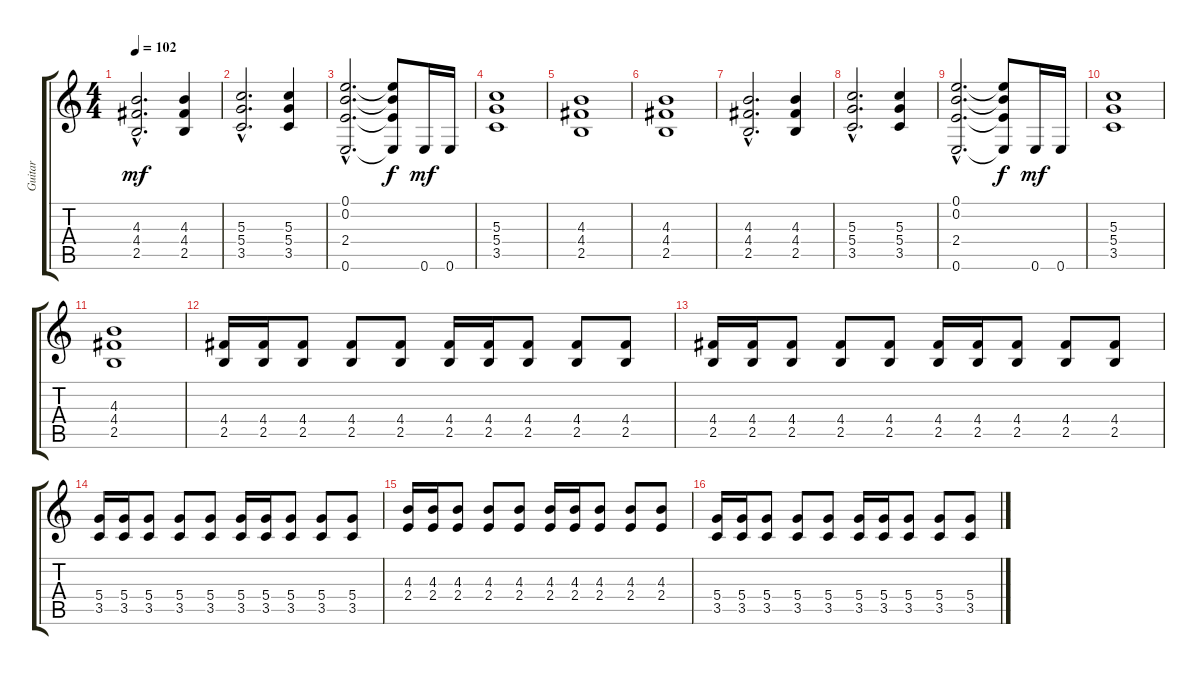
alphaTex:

\track ("Guitar" "Guitar") {instrument distortionguitar}
\staff {score tabs}
\tuning (E4 B3 G3 D3 A2 E2) {hide}
\ts (4 4)
\tempo 102
\clef g2
\ks c
(4.3{hac} 4.4{hac} 2.5{hac}).2{d dy mf} (4.3 4.4 2.5).4 |
(5.3{hac} 5.4{hac} 3.5{hac}).2{d} (5.3 5.4 3.5).4 |
(0.1{hac} 0.2{hac} 2.4{hac} 0.6{hac}).2{d} (0.1{t} 0.2{t} 2.4{t} 0.6{t}).8{dy f} 0.6.16{dy mf} 0.6.16 |
(5.3 5.4 3.5).1 |
(4.3 4.4 2.5).1 |
(4.3 4.4 2.5).1 |
(4.3{hac} 4.4{hac} 2.5{hac}).2{d} (4.3 4.4 2.5).4 |
(5.3{hac} 5.4{hac} 3.5{hac}).2{d} (5.3 5.4 3.5).4 |
(0.1{hac} 0.2{hac} 2.4{hac} 0.6{hac}).2{d} (0.1{t} 0.2{t} 2.4{t} 0.6{t}).8{dy f} 0.6.16{dy mf} 0.6.16 |
(5.3 5.4 3.5).1 |
(4.3 4.4 2.5).1 |
(4.4 2.5).16 (4.4 2.5).16 (4.4 2.5).8 (4.4 2.5).8 (4.4 2.5).8 (4.4 2.5).16 (4.4 2.5).16 (4.4 2.5).8 (4.4 2.5).8 (4.4 2.5).8 |
(4.4 2.5).16 (4.4 2.5).16 (4.4 2.5).8 (4.4 2.5).8 (4.4 2.5).8 (4.4 2.5).16 (4.4 2.5).16 (4.4 2.5).8 (4.4 2.5).8 (4.4 2.5).8 |
(5.4 3.5).16 (5.4 3.5).16 (5.4 3.5).8 (5.4 3.5).8 (5.4 3.5).8 (5.4 3.5).16 (5.4 3.5).16 (5.4 3.5).8 (5.4 3.5).8 (5.4 3.5).8 |
(4.3 2.4).16 (4.3 2.4).16 (4.3 2.4).8 (4.3 2.4).8 (4.3 2.4).8 (4.3 2.4).16 (4.3 2.4).16 (4.3 2.4).8 (4.3 2.4).8 (4.3 2.4).8 |
(5.4 3.5).16 (5.4 3.5).16 (5.4 3.5).8 (5.4 3.5).8 (5.4 3.5).8 (5.4 3.5).16 (5.4 3.5).16 (5.4 3.5).8 (5.4 3.5).8 (5.4 3.5).8
